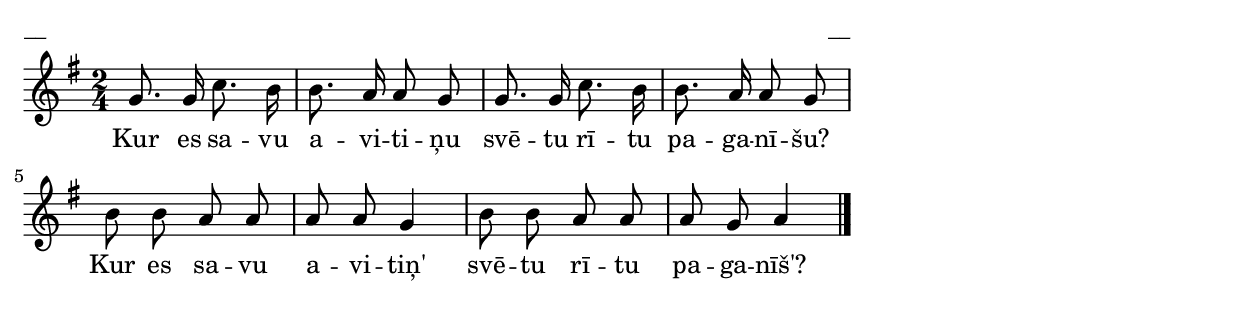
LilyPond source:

\version "2.13.16"
%\header {
%    title = "Kur es savu avitiņu"
%}
%#(set-global-staff-size 18)
\paper {
line-width = 14\cm
left-margin = 0.4\cm
between-system-padding = 0.1\cm
between-system-space = 0.1\cm
}
\layout {
indent = #0
ragged-last = ##f
}


voiceA = \relative c'' {
\clef "treble"
\key g \major
\time 2/4
g8. g16 c8. b16 | b8. a16 a8 g | g8. g16 c8. b16 | b8. a16 a8 g8 |
b8 b a a | a8 a g4 | b8 b a a | a8 g a4 
\bar "|."
} 

lyricA = \lyricmode {
Kur es sa -- vu a -- vi -- ti -- ņu svē -- tu rī -- tu pa -- ga -- nī -- šu?
Kur es sa -- vu a -- vi -- tiņ' svē -- tu rī -- tu pa -- ga -- nīš'?
}

fullScore = <<
\new Staff {
<<
\new Voice = "voiceA" { \oneVoice \autoBeamOff \voiceA }
\lyricsto "voiceA" \new Lyrics \lyricA
>>
}
>>

\score {
\fullScore
\header { piece = "__" opus = "__" }
}
\markup { \with-color #(x11-color 'white) \sans \smaller "__" }
\score {
\unfoldRepeats
\fullScore
\midi {
\context { \Staff \remove "Staff_performer" }
\context { \Voice \consists "Staff_performer" }
}
}



